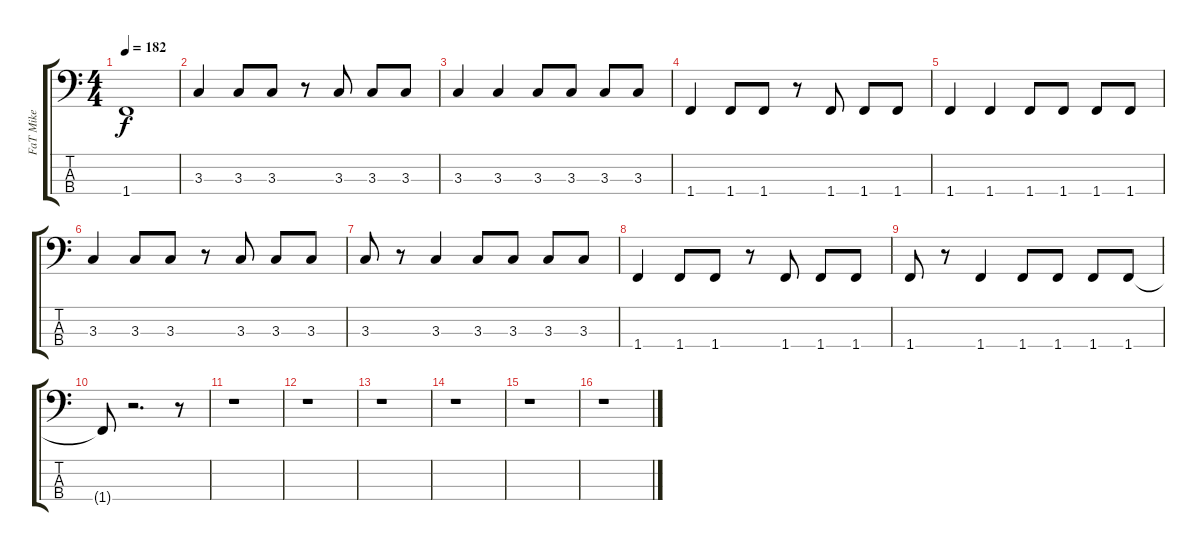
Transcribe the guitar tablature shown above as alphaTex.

\track ("FaT Mike" "FaT Mike") {instrument electricbasspick}
\staff {score tabs}
\tuning (G2 D2 A1 E1) {hide}
\ts (4 4)
\tempo 182
\clef f4
\ks c
1.4{t}.1{dy f} |
3.3.4 3.3.8 3.3.8 r.8 3.3.8 3.3.8 3.3.8 |
3.3.4 3.3.4 3.3.8 3.3.8 3.3.8 3.3.8 |
1.4.4 1.4.8 1.4.8 r.8 1.4.8 1.4.8 1.4.8 |
1.4.4 1.4.4 1.4.8 1.4.8 1.4.8 1.4.8 |
3.3.4 3.3.8 3.3.8 r.8 3.3.8 3.3.8 3.3.8 |
3.3.8 r.8 3.3.4 3.3.8 3.3.8 3.3.8 3.3.8 |
1.4.4 1.4.8 1.4.8 r.8 1.4.8 1.4.8 1.4.8 |
1.4.8 r.8 1.4.4 1.4.8 1.4.8 1.4.8 1.4.8 |
1.4{t}.8 r.2{d} r.8 |
r.1 |
r.1 |
r.1 |
r.1 |
r.1 |
r.1
